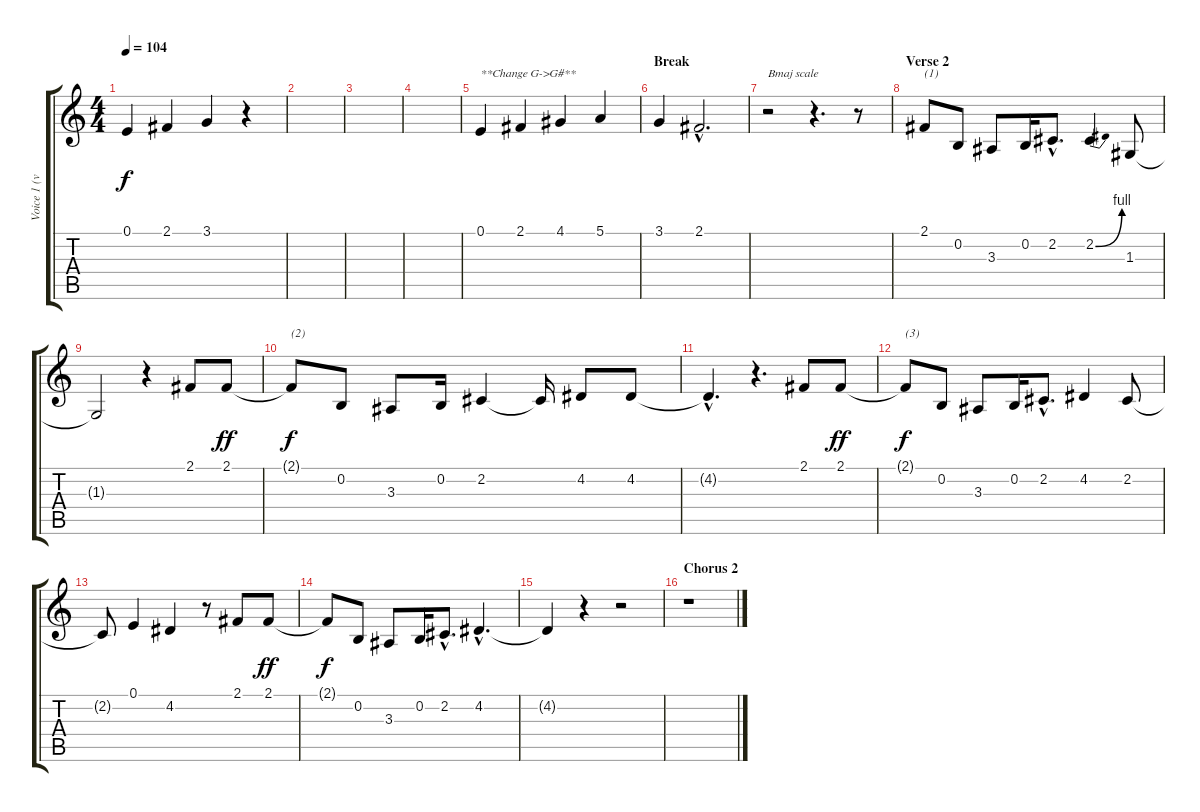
\track ("Voice 1 (verses)" "Voice 1 (v") {instrument clarinet}
\staff {score tabs}
\tuning (E4 B3 G3 D3 A2 E2) {hide}
\ts (4 4)
\tempo 104
\clef g2
\ks c
0.1.4{dy f} 2.1.4 3.1.4 r.4 |
|
|
|
0.1.4{txt "**Change G->G#**"} 2.1.4 4.1.4 5.1.4 |
\section ("" "Break")
3.1.4 2.1{hac}.2{d} |
r.2{txt "Bmaj scale"} r.4{d} r.8 |
\section ("" "Verse 2")
2.1.8{txt "(1)"} 0.2.8 3.3.8 0.2.16 2.2{hac}.8{d} 2.2{be (bend 0 0 60 4)}.4 1.3.8 |
1.3{t}.2 r.4 2.1.8 2.1.8{dy ff} |
2.1{t}.8{txt "(2)" dy f} 0.2.8 3.3.8 0.2.16 2.2.4 2.2{t}.16 4.2.8 4.2.8 |
4.2{hac t}.4{d} r.4{d} 2.1.8 2.1.8{dy ff} |
2.1{t}.8{txt "(3)" dy f} 0.2.8 3.3.8 0.2.16 2.2{hac}.8{d} 4.2.4 2.2.8 |
2.2{t}.8 0.1.4 4.2.4 r.8 2.1.8 2.1.8{dy ff} |
2.1{t}.8{dy f} 0.2.8 3.3.8 0.2.16 2.2{hac}.8{d} 4.2{hac}.4{d} |
4.2{t}.4 r.4 r.2 |
\section ("" "Chorus 2")
r.1
